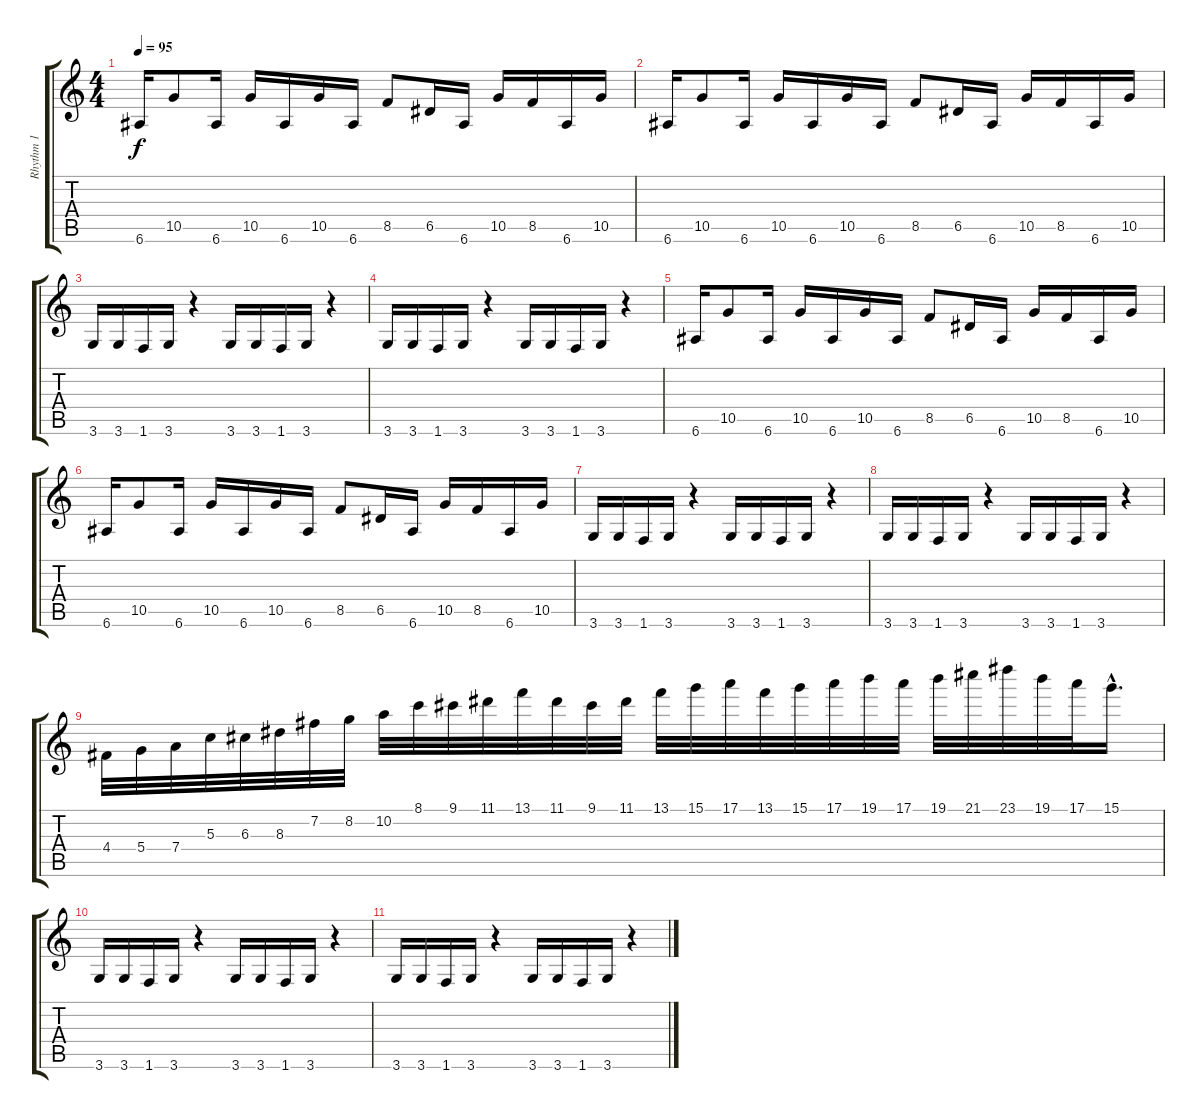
\track ("Rhythm 1" "Rhythm 1") {instrument acousticguitarnylon}
\staff {score tabs}
\tuning (E4 B3 G3 D3 A2 E2) {hide}
\ts (4 4)
\tempo 95
\clef g2
\ks c
6.6.16{dy f instrument acousticguitarnylon} 10.5.8 6.6.16 10.5.16 6.6.16 10.5.16 6.6.16 8.5.8 6.5.16 6.6.16 10.5.16 8.5.16 6.6.16 10.5.16 |
6.6.16 10.5.8 6.6.16 10.5.16 6.6.16 10.5.16 6.6.16 8.5.8 6.5.16 6.6.16 10.5.16 8.5.16 6.6.16 10.5.16 |
3.6.16 3.6.16 1.6.16 3.6.16 r.4 3.6.16 3.6.16 1.6.16 3.6.16 r.4 |
3.6.16 3.6.16 1.6.16 3.6.16 r.4 3.6.16 3.6.16 1.6.16 3.6.16 r.4 |
6.6.16 10.5.8 6.6.16 10.5.16 6.6.16 10.5.16 6.6.16 8.5.8 6.5.16 6.6.16 10.5.16 8.5.16 6.6.16 10.5.16 |
6.6.16 10.5.8 6.6.16 10.5.16 6.6.16 10.5.16 6.6.16 8.5.8 6.5.16 6.6.16 10.5.16 8.5.16 6.6.16 10.5.16 |
3.6.16 3.6.16 1.6.16 3.6.16 r.4 3.6.16 3.6.16 1.6.16 3.6.16 r.4 |
3.6.16 3.6.16 1.6.16 3.6.16 r.4 3.6.16 3.6.16 1.6.16 3.6.16 r.4 |
4.4.32 5.4.32 7.4.32 5.3.32 6.3.32 8.3.32 7.2.32 8.2.32 10.2.32 8.1.32 9.1.32 11.1.32 13.1.32 11.1.32 9.1.32 11.1.32 13.1.32 15.1.32 17.1.32 13.1.32 15.1.32 17.1.32 19.1.32 17.1.32 19.1.32 21.1.32 23.1.32 19.1.32 17.1.32 15.1{hac}.16{d} |
3.6.16 3.6.16 1.6.16 3.6.16 r.4 3.6.16 3.6.16 1.6.16 3.6.16 r.4 |
3.6.16 3.6.16 1.6.16 3.6.16 r.4 3.6.16 3.6.16 1.6.16 3.6.16 r.4
